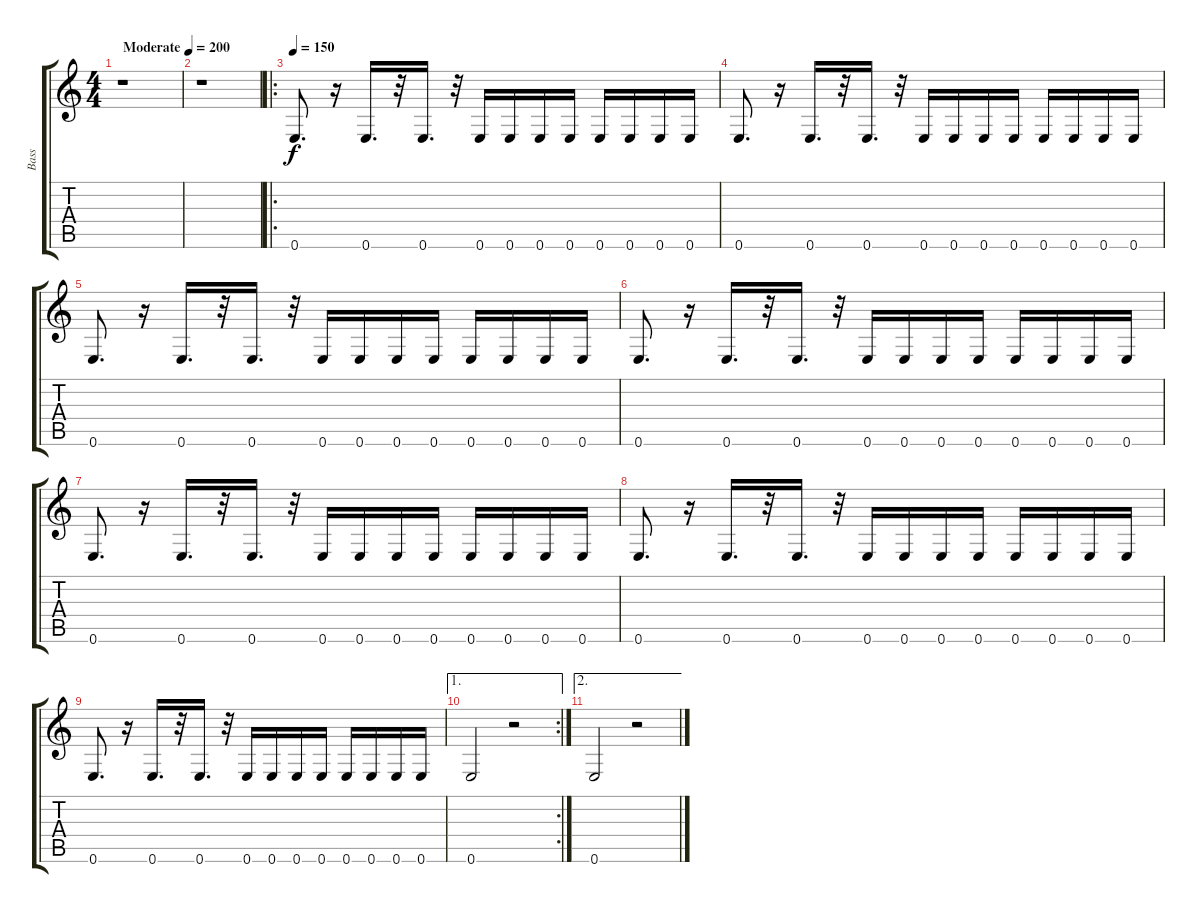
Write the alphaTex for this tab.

\track ("Bass" "Bass") {instrument electricbasspick}
\staff {score tabs}
\tuning (E4 B3 G3 D3 A2 E2) {hide}
\ts (4 4)
\tempo (200 "Moderate")
\clef g2
\ks c
r.1{dy f instrument electricbasspick} |
r.1 |
\ro
\tempo 150
0.6.8{d} r.16 0.6.16{d} r.32 0.6.16{d} r.32 0.6.16 0.6.16 0.6.16 0.6.16 0.6.16 0.6.16 0.6.16 0.6.16 |
0.6.8{d} r.16 0.6.16{d} r.32 0.6.16{d} r.32 0.6.16 0.6.16 0.6.16 0.6.16 0.6.16 0.6.16 0.6.16 0.6.16 |
0.6.8{d} r.16 0.6.16{d} r.32 0.6.16{d} r.32 0.6.16 0.6.16 0.6.16 0.6.16 0.6.16 0.6.16 0.6.16 0.6.16 |
0.6.8{d} r.16 0.6.16{d} r.32 0.6.16{d} r.32 0.6.16 0.6.16 0.6.16 0.6.16 0.6.16 0.6.16 0.6.16 0.6.16 |
0.6.8{d} r.16 0.6.16{d} r.32 0.6.16{d} r.32 0.6.16 0.6.16 0.6.16 0.6.16 0.6.16 0.6.16 0.6.16 0.6.16 |
0.6.8{d} r.16 0.6.16{d} r.32 0.6.16{d} r.32 0.6.16 0.6.16 0.6.16 0.6.16 0.6.16 0.6.16 0.6.16 0.6.16 |
0.6.8{d} r.16 0.6.16{d} r.32 0.6.16{d} r.32 0.6.16 0.6.16 0.6.16 0.6.16 0.6.16 0.6.16 0.6.16 0.6.16 |
\ae 1
\rc 2
0.6.2 r.2 |
\ae 2
0.6.2 r.2
